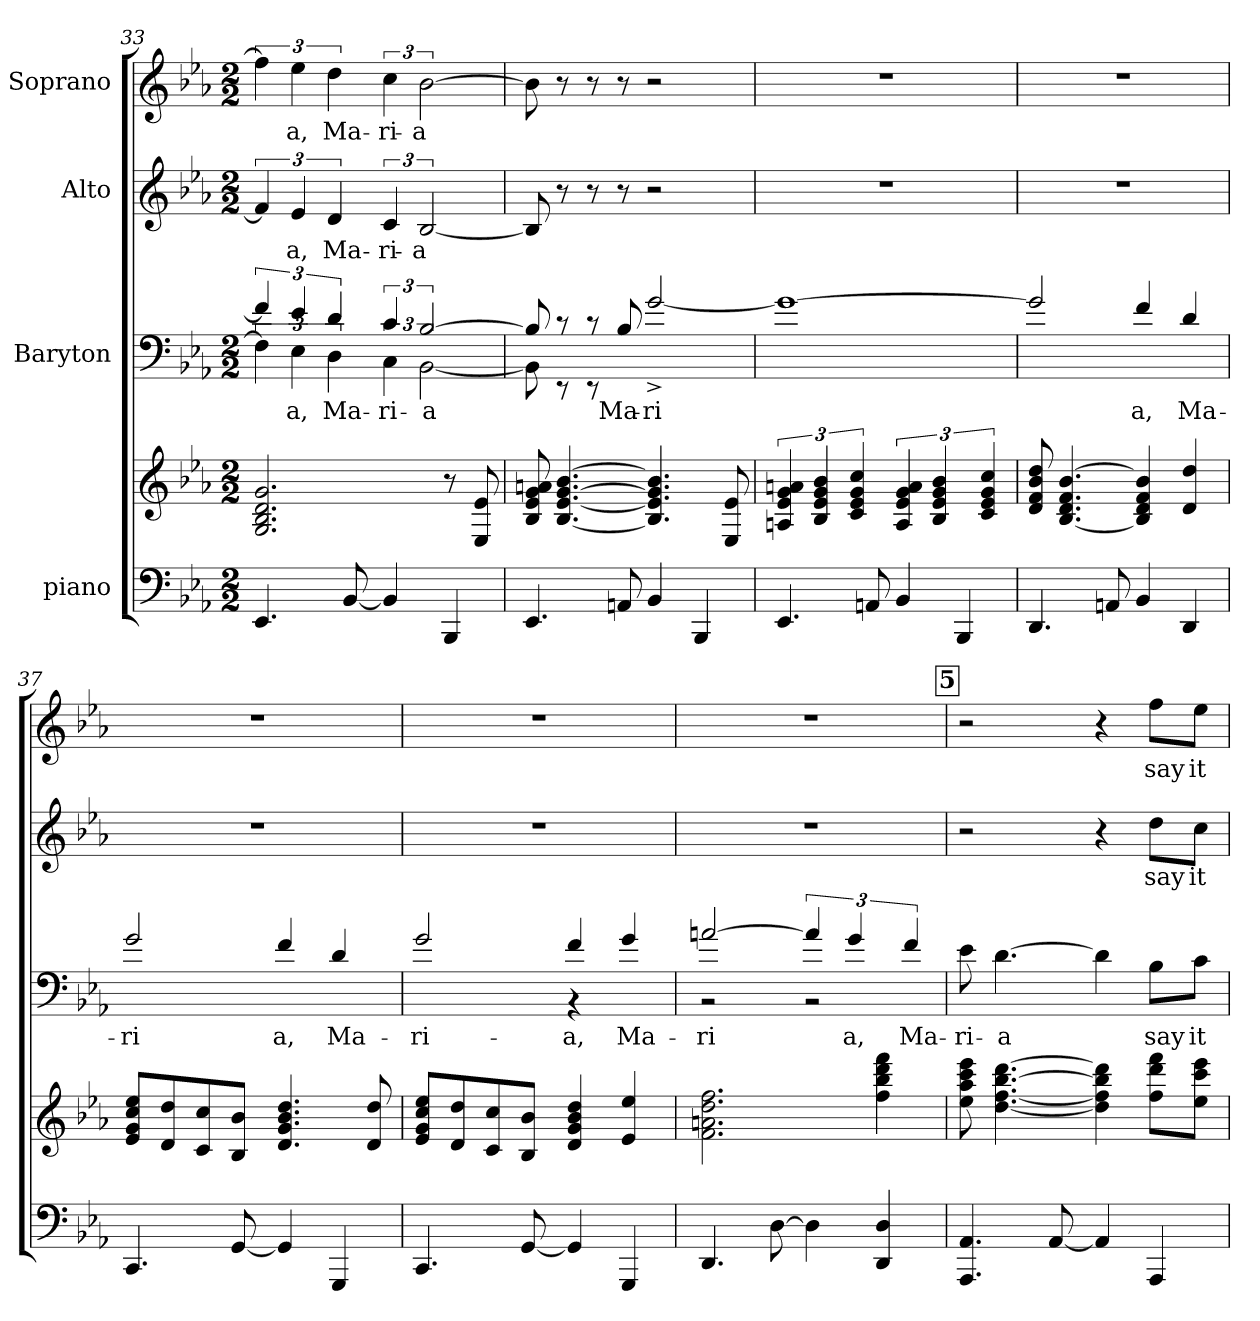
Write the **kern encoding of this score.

**kern	**kern	**kern	**text	**kern	**text	**kern	**text
*part4	*part4	*part3	*part3	*part2	*part2	*part1	*part1
*staff5	*staff4	*staff3	*staff3	*staff2	*staff2	*staff1	*staff1
*I"piano	*	*I"Baryton	*	*I"Alto	*	*I"Soprano	*
*clefF4	*clefG2	*clefF4	*	*clefG2	*	*clefG2	*
*k[b-e-a-]	*k[b-e-a-]	*k[b-e-a-]	*	*k[b-e-a-]	*	*k[b-e-a-]	*
*E-:	*E-:	*E-:	*	*E-:	*	*E-:	*
*M2/2	*M2/2	*M2/2	*	*M2/2	*	*M2/2	*
=33	=33	=33	=33	=33	=33	=33	=33
*	*	*^	*	*	*	*	*
4.EE-/	2.G/ 2.B-/ 2.d/ 2.g/	6f/]	6F\]	.	6f/]	.	6ff\]	.
.	.	6e-/	6E-\	a,	6e-/	a,	6ee-\	a,
.	.	6d/	6D\	Ma-	6d/	Ma-	6dd\	Ma-
[8BB-/	.	.	.	.	.	.	.	.
4BB-/]	.	6c/	6C\	-ri-	6c/	-ri-	6cc\	-ri-
.	.	[3B-/	[3BB-\	-a	[3B-/	-a	[3b-\	-a
4BBB-/	8r	.	.	.	.	.	.	.
.	8E-/ 8e-/	.	.	.	.	.	.	.
=34	=34	=34	=34	=34	=34	=34	=34	=34
4.EE-/	8B-/ 8e-/ 8g/ 8an/	8B-/]	8BB-\]	.	8B-/]	.	8b-\]	.
.	[4.B-/ [4.e-/ [4.g/ [4.b-/	8rc	8rEE	.	8r	.	8r	.
.	.	8rc	8rEE	.	8r	.	8r	.
8AAn/	.	8B-/	2ryy	Ma-	8r	.	8r	.
4BB-/	4.B-/] 4.e-/] 4.g/] 4.b-/]	[2g^/	.	-ri	2r	.	2r	.
4BBB-/	.	.	.	.	.	.	.	.
.	8E-/ 8e-/	.	8ryy	.	.	.	.	.
*	*	*v	*v	*	*	*	*	*
!!LO:PB:g=z
=35	=35	=35	=35	=35	=35	=35	=35
4.EE-/	6An/ 6e-/ 6g/ 6an/	1g_	.	1r	.	1r	.
.	6B-/ 6e-/ 6g/ 6b-/	.	.	.	.	.	.
.	6c/ 6e-/ 6g/ 6cc/	.	.	.	.	.	.
8AAn/	.	.	.	.	.	.	.
4BB-/	6A/ 6e-/ 6g/ 6a/	.	.	.	.	.	.
.	6B-/ 6e-/ 6g/ 6b-/	.	.	.	.	.	.
4BBB-/	.	.	.	.	.	.	.
.	6c/ 6e-/ 6g/ 6cc/	.	.	.	.	.	.
=36	=36	=36	=36	=36	=36	=36	=36
4.DD/	8d/ 8f/ 8b-/ 8dd/	2g/]	.	1r	.	1r	.
.	[4.B-/ 4.d/ 4.f/ [4.b-/	.	.	.	.	.	.
8AAn/	.	.	.	.	.	.	.
4BB-/	4B-/] 4d/ 4f/ 4b-/]	4f/	a,	.	.	.	.
4DD/	4d/ 4dd/	4d/	Ma-	.	.	.	.
=37	=37	=37	=37	=37	=37	=37	=37
4.CC/	8e-/ 8g/ 8cc/ 8ee-/L	2g/	-ri	1r	.	1r	.
.	8d/ 8dd/	.	.	.	.	.	.
.	8c/ 8cc/	.	.	.	.	.	.
[8GG/	8B-/ 8b-/J	.	.	.	.	.	.
4GG/]	4.d/ 4.g/ 4.b-/ 4.dd/	4f/	a,	.	.	.	.
4GGG/	.	4d/	Ma-	.	.	.	.
.	8d/ 8dd/	.	.	.	.	.	.
=38	=38	=38	=38	=38	=38	=38	=38
*	*	*^	*	*	*	*	*
4.CC/	8e-/ 8g/ 8cc/ 8ee-/L	2g/	2ryy	-ri-	1r	.	1r	.
.	8d/ 8dd/	.	.	.	.	.	.	.
.	8c/ 8cc/	.	.	.	.	.	.	.
[8GG/	8B-/ 8b-/J	.	.	.	.	.	.	.
4GG/]	4d/ 4g/ 4b-/ 4dd/	4f/	4r	-a,	.	.	.	.
4GGG/	4e-/ 4ee-/	4g/	4ryy	Ma-	.	.	.	.
=39	=39	=39	=39	=39	=39	=39	=39	=39
4.DD/	2.f\ 2.an\ 2.dd\ 2.ff\	[2an/	2r	-ri	1r	.	1r	.
[8D\	.	.	.	.	.	.	.	.
4D\]	.	6a/]	2r	.	.	.	.	.
.	.	6g/	.	a,	.	.	.	.
4DD/ 4D/	4ff\ 4bb-\ 4ddd\ 4fff\	.	.	.	.	.	.	.
.	.	6f/	.	Ma-	.	.	.	.
*	*	*v	*v	*	*	*	*	*
!!LO:LB:g=z
!!LO:REH:place=s1:a:B:fs=12:t=5
=40	=40	=40	=40	=40	=40	=40	=40
4.AAA-/ 4.AA-/	8ee-\ 8aa-\ 8ccc\ 8eee-\	8e-\	-ri-	2r	.	2r	.
.	[4.dd\ [4.ff\ [4.bb-\ [4.ddd\	[4.d\	-a	.	.	.	.
[8AA-/	.	.	.	.	.	.	.
4AA-/]	4dd\] 4ff\] 4bb-\] 4ddd\]	4d\]	.	4r	.	4r	.
4AAA-/	8ff\ 8ddd\ 8fff\L	8B-\L	say	8dd\L	say	8ff\L	say
.	8ee-\ 8ccc\ 8eee-\J	8c\J	it	8cc\J	it	8ee-\J	it
=	=	=	=	=	=	=	=
*-	*-	*-	*-	*-	*-	*-	*-
